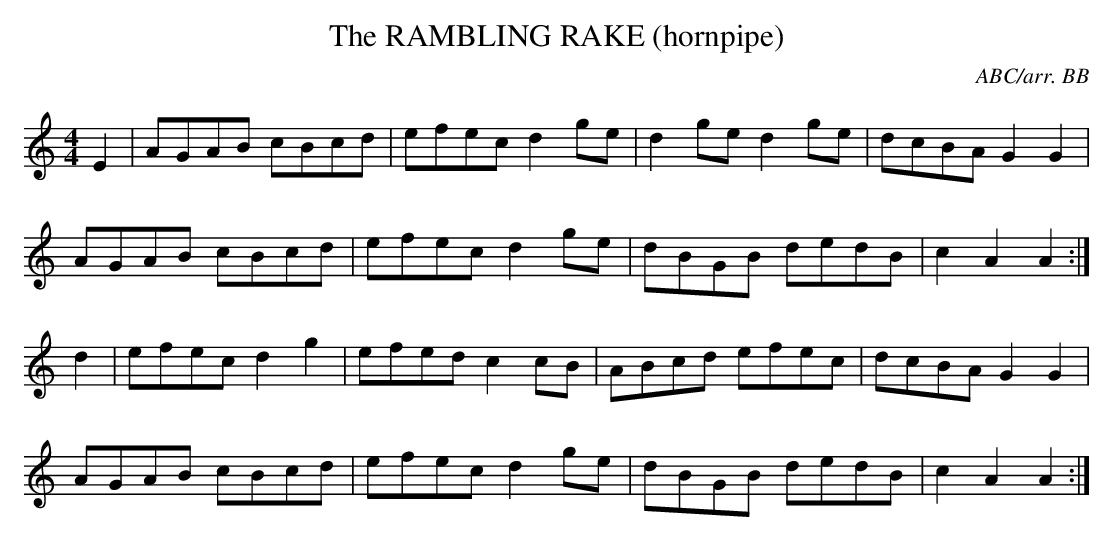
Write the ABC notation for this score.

X:1
T:RAMBLING RAKE (hornpipe), The
C:ABC/arr. BB
Y:"from O'Neill with corrections" (!) (I'm sure the Chief appre-
ciated the effort, especially if that meant sneaking a Bb into
measure 15). As you see below, O'Neill's setting is A major.
too well either.
eliminating source mm 9-16.
L:1/8 % Source has dotted rhythm throughout.
M:4/4
K:Am % BB arr.
E2|AGAB cBcd|efec d2ge|d2ge d2ge|dcBA G2G2|
AGAB cBcd|efec d2ge|dBGB dedB|c2A2A2:|
d2|efec d2g2|efed c2cB|ABcd efec|dcBA G2G2|
AGAB cBcd|efec d2ge|dBGB dedB|c2A2A2:|
